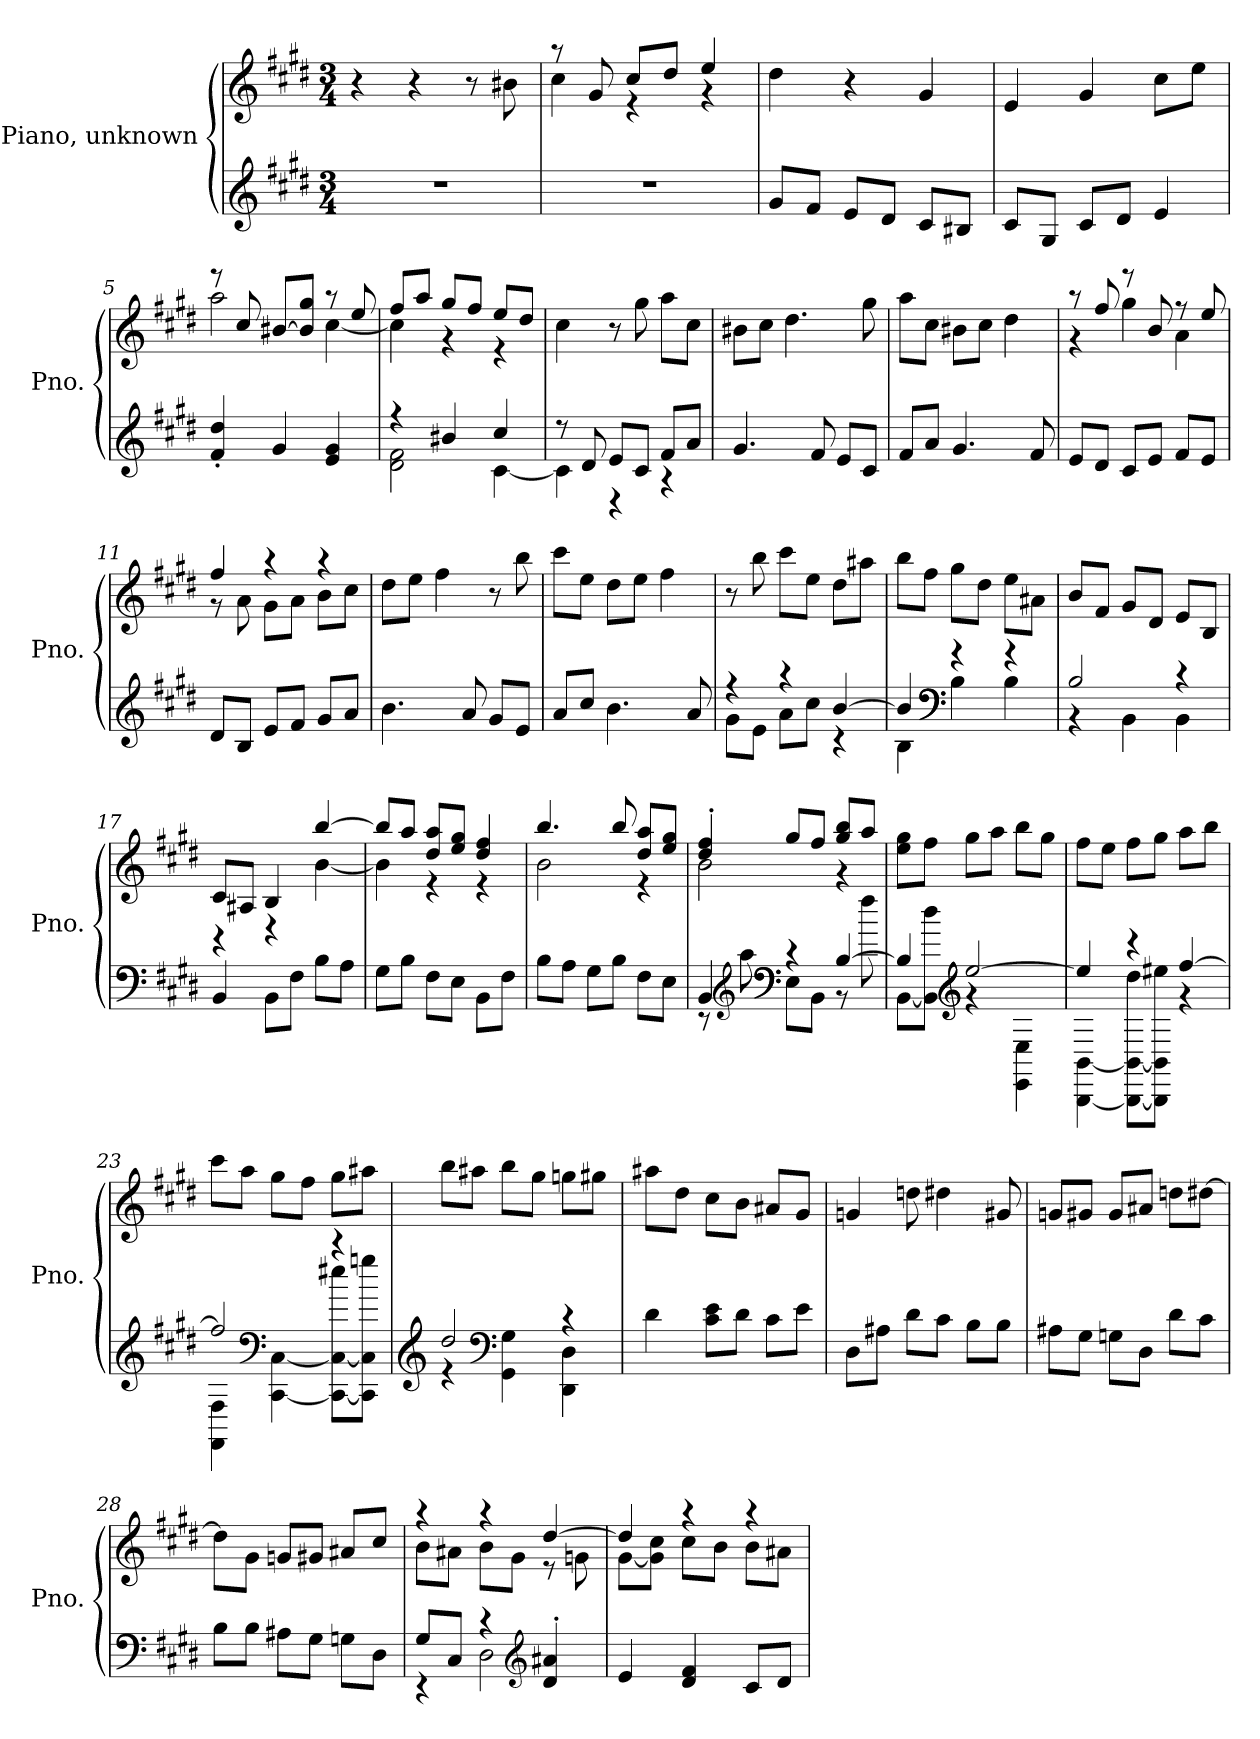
**kern	**kern
*part1	*part1
*staff2	*staff1
*I"Piano, unknown	*
*I'Pno.	*
*clefG2	*clefG2
*k[f#c#g#d#]	*k[f#c#g#d#]
*M3/4	*M3/4
*MM136	*MM136
=1	=1
2.r	4r
.	4r
.	8r
.	8b#X\
=2	=2
*	*^
2.r	8r	4cc#\
.	8g#/	.
.	8cc#/L	4r
.	8dd#/J	.
.	4ee/	4r
*	*v	*v
=3	=3
8g#/L	4dd#\
8f#/J	.
8e/L	4r
8d#/J	.
8c#/L	4g#/
8B#X/J	.
=4	=4
8c#/L	4e/
8G#/J	.
8c#/L	4g#/
8d#/J	.
4e/	8cc#\L
.	8ee\J
=5	=5
*	*^
4f#/' 4dd#/'	8r	2aa\
.	8cc#/	.
4g#/	[8b#X/L	.
.	8b#/] 8gg#/J	.
4e/ 4g#/	8r	[4cc#\
.	8ee/	.
!!LO:LB:g=z	!!
=6	=6	=6
*^	*	*
4r	2d#\ 2f#\	8ff#/L	4cc#\]
.	.	8aa/J	.
4b#X/	.	8gg#/L	4r
.	.	8ff#/J	.
4cc#/	[4c#\	8ee/L	4r
.	.	8dd#/J	.
*	*	*v	*v
=7	=7	=7
8r	4c#\]	4cc#\
8d#/	.	.
8e/L	4r	8r
8c#/J	.	8gg#\
8f#/L	4r	8aa\L
8a/J	.	8cc#\J
*v	*v	*
=8	=8
4.g#/	8b#X\L
.	8cc#\J
.	4.dd#\
8f#/	.
8e/L	.
8c#/J	8gg#\
=9	=9
8f#/L	8aa\L
8a/J	8cc#\J
4.g#/	8b#X\L
.	8cc#\J
.	4dd#\
8f#/	.
=10	=10
*	*^
8e/L	8r	4r
8d#/J	8ff#/	.
8c#/L	8r	4gg#\
8e/J	8b/	.
8f#/L	8r	4a\
8e/J	8ee/	.
=11	=11	=11
8d#/L	4ff#/	8r
8B/J	.	8a\
8e/L	4r	8g#\L
8f#/J	.	8a\J
8g#/L	4r	8b\L
8a/J	.	8cc#\J
*	*v	*v
!!LO:LB:g=z
=12	=12
4.b\	8dd#\L
.	8ee\J
.	4ff#\
8a/	.
8g#/L	8r
8e/J	8bb\
=13	=13
8a/L	8ccc#\L
8cc#/J	8ee\J
4.b\	8dd#\L
.	8ee\J
.	4ff#\
8a/	.
=14	=14
*^	*
4r	8g#\L	8r
.	8e\J	8bb\
4r	8a\L	8ccc#\L
.	8cc#\J	8ee\J
[4b/	4r	8dd#\L
.	.	8aa#X\J
=15	=15	=15
4b/]	4B\	8bb\L
.	.	8ff#\J
*clefF4	*	*
4r	4B\	8gg#\L
.	.	8dd#\J
4r	4B\	8ee\L
.	.	8a#X\J
=16	=16	=16
2B/	4r	8b/L
.	.	8f#/J
.	4BB\	8g#/L
.	.	8d#/J
4r	4BB\	8e/L
.	.	8B/J
*v	*v	*
!!LO:LB:g=z
=17	=17
*	*^
4BB/	8c#/L	4r
.	8A#X/J	.
8BB\L	4B/	4r
8F#\J	.	.
8B\L	[4bb/	[4b\
8A\J	.	.
=18	=18	=18
8G#\L	8bb/L]	4b\]
8B\J	8aa/J	.
8F#\L	8dd#/ 8aa/L	4r
8E\J	8ee/ 8gg#/J	.
8BB\L	4dd#/ 4ff#/	4r
8F#\J	.	.
=19	=19	=19
8B\L	4.bb/	2b\
8A\J	.	.
8G#\L	.	.
8B\J	8bb/	.
8F#\L	8dd#/ 8aa/L	4r
8E\J	8ee/ 8gg#/J	.
=20	=20	=20
*^	*	*
4BB/	8r	4dd#/' 4ff#/'	2b\
*clefG2	*	*	*
.	8aa\	.	.
*clefF4	*	*	*
4r	8E\L	8gg#/L	.
.	8BB\J	8ff#/J	.
[4B/	8r	8gg#/ 8bb/L	4r
.	8ff#\	8aa/J	.
*	*	*v	*v
!!LO:LB:g=z
=21	=21	=21
4B/]	[8BB\L	8ee\ 8gg#\L
.	8BB\] 8dd#\J	8ff#\J
*clefG2	*	*
[2ee/	4r	8gg#\L
.	.	8aa\J
.	4EE\ 4E\	8bb\L
.	.	8gg#\J
=22	=22	=22
4ee/]	[4BBB\ [4BB\	8ff#\L
.	.	8ee\J
4r	8BBB\_ 8BB\_ 8dd#\L	8ff#\L
.	8BBB\] 8BB\] 8ee#X\J	8gg#\J
[4ff#/	4r	8aa\L
.	.	8bb\J
=23	=23	=23
2ff#/]	4FF#\ 4F#\	8ccc#\L
.	.	8aa\J
*clefF4	*	*
.	[4CC#\ [4C#\	8gg#\L
.	.	8ff#\J
4r	8CC#\_ 8C#\_ 8ee#X\L	8gg#\L
.	8CC#\] 8C#\] 8ggn\J	8aa#X\J
=24	=24	=24
*clefG2	*	*
2dd#/	4r	8bb\L
.	.	8aa#X\J
*clefF4	*	*
.	4GG#\ 4G#\	8bb\L
.	.	8gg#\J
4r	4DD#\ 4D#\	8ggn\L
.	.	8gg#X\J
*v	*v	*
!!LO:LB:g=z
=25	=25
4d#\	8aa#X\L
.	8dd#\J
8c#\ 8e\L	8cc#\L
8d#\J	8b\J
8c#\L	8a#X/L
8e\J	8g#/J
=26	=26
8D#\L	4gn/
8A#X\J	.
8d#\L	8ddn\
8c#\J	4dd#X\
8B\L	.
8B\J	8g#X/
=27	=27
8A#X\L	8gn/L
8G#\J	8g#X/J
8Gn\L	8g#/L
8D#\J	8a#X/J
8d#\L	8ddn\L
8c#\J	[8dd#X\J
=28	=28
8B\L	8dd#\L]
8B\J	8g#\J
8A#X\L	8gn/L
8G#\J	8g#X/J
8Gn\L	8a#X/L
8D#\J	8cc#/J
!!LO:PB:g=z
=29	=29
*^	*^
8G#/L	4r	4r	8b\L
8C#/J	.	.	8a#X\J
4r	2D#\	4r	8b\L
.	.	.	8g#\J
*clefG2	*	*	*
4d#/' 4a#X/'	.	[4dd#/	8r
.	.	.	8gn\
*v	*v	*	*
=30	=30	=30
4e/	4dd#/]	[8g#\L
.	.	8g#\] 8cc#\J
4d#/ 4f#/	4r	8cc#\L
.	.	8b\J
8c#/L	4r	8b\L
8d#/J	.	8a#X\J
*	*v	*v
=	=
*-	*-
